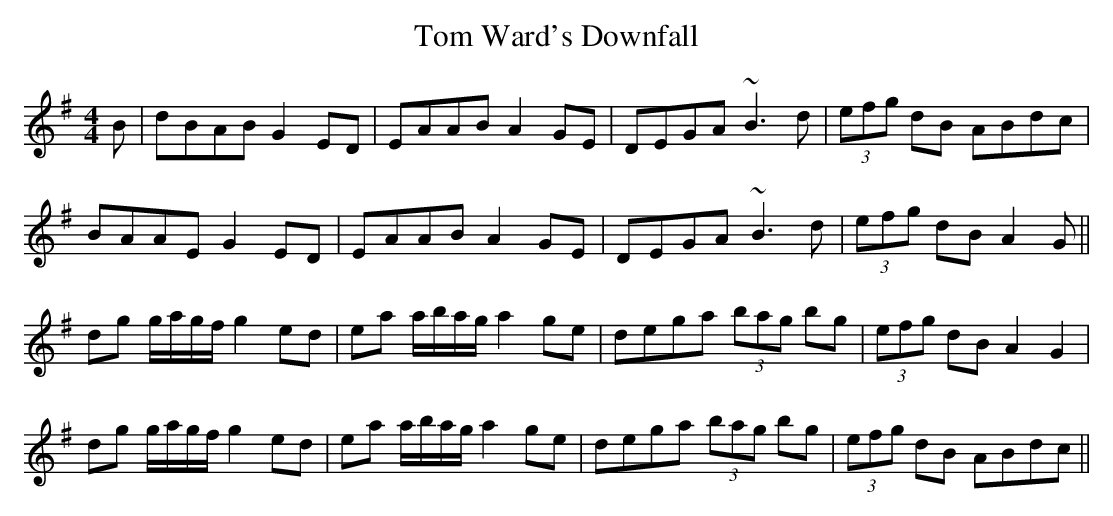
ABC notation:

X:1
T: Tom Ward's Downfall
M: 4/4
L: 1/8
K: Gmaj
B|dBAB G2ED|EAAB A2GE|DEGA ~B3d|(3efg dB ABdc|
BAAE G2ED|EAAB A2GE|DEGA ~B3d|(3efg dB A2G||
dg g/a/g/f/ g2ed | ea a/b/a/g/ a2ge | dega (3bag bg | (3efg dB A2 G2 |
dg g/a/g/f/ g2ed | ea a/b/a/g/ a2ge | dega (3bag bg | (3efg dB ABdc ||
